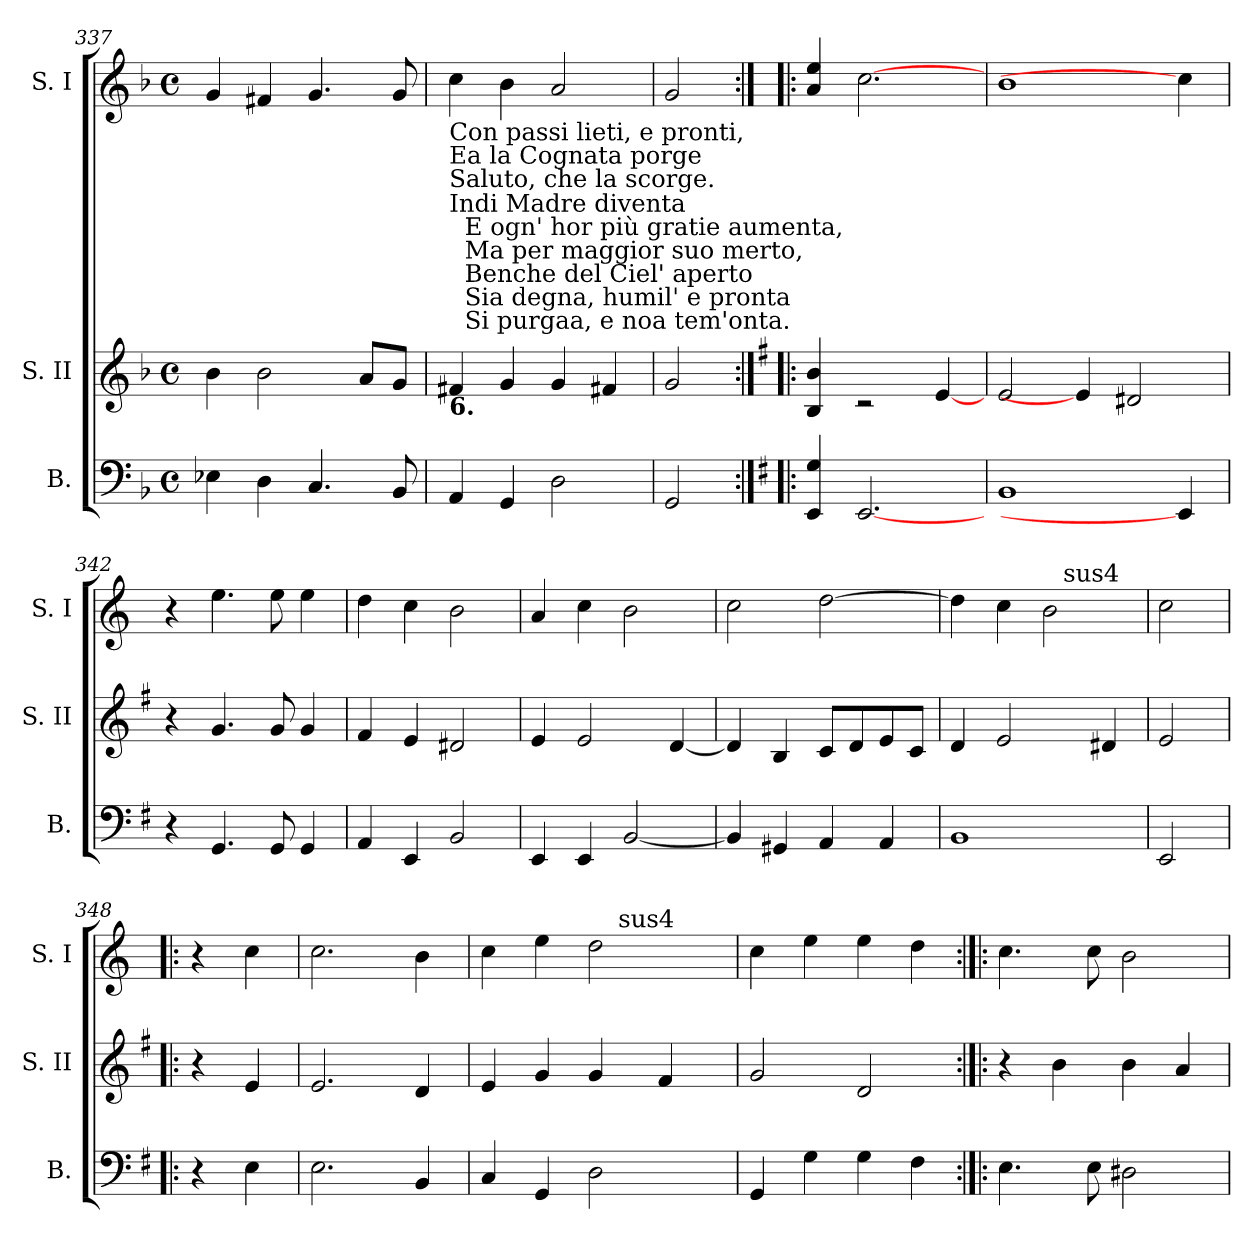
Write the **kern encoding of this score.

**kern	**kern	**kern
*part3	*part2	*part1
*staff3	*staff2	*staff1
*I"B.	*I"S. II	*I"S. I
*I'B.	*I'S. II	*I'S. I
*clefF4	*clefG2	*clefG2
*ITrd-3c-5	*ITrd-3c-5	*
*k[b-e-]	*k[b-e-]	*k[b-]
*B-:	*B-:	*F:
*M4/4	*M4/4	*M4/4
*met(c)	*met(c)	*met(c)
=337	=337	=337
4A-X\	4ee-\	4g/
4G\	2ee-\	4f#X/
4.F/	.	4.g/
.	8dd/L	.
8E-/	8cc/J	8g/
=338	=338	=338
!	!	!LO:TX:b:t=Con passi lieti, e pronti,\nEa la Cognata porge\nSaluto, che la scorge.
!	!LO:TX:b:B:t=6.	!
!	!LO:TX:t=Indi Madre diventa\n   E ogn' hor più gratie aumenta,\n   Ma per maggior suo merto,\n   Benche del Ciel' aperto\n   Sia degna, humil' e pronta\n   Si purgaa, e noa tem'onta.	!
4D/	4bn/	4cc\
4C/	4cc/	4b-\
2G\	4cc/	2a/
.	4bn/	.
=339	=339	=339
2C/	2cc/	2g/
!!LO:PB:g=z
=340:|!|:	=340:|!|:	=340:|!|:
*k[]	*k[]	*k[]
*C:	*C:	*C:
4AA/ 4c/	4e/ 4ee/	4a/ 4ee/
[2.AA	2rd	[2.cc
.	[4a/	.
=341	=341	=341
1E	2a/	1b
.	4a/]	.
.	2g#X/	.
4AA]	.	4cc]
=342	=342	=342
4r	4r	4r
4.C/	4.cc/	4.ee\
8C/	8cc/	8ee\
4C/	4cc/	4ee\
=343	=343	=343
4D/	4b/	4dd>\
4AA/	4a/	4cc\
2E/	2g#X/	2b\
=344	=344	=344
4AA/	4a/	4a/
4AA/	2a/	4cc\
[>2E/	.	2b\
.	[<4g/	.
=345	=345	=345
4E/]	4g/]	2cc\
4C#X/	4e/	.
4D/	8f/L	[<2dd\
.	8g/	.
4D/	8a/	.
.	8f/J	.
!!LO:LB:g=z
=346	=346	=346
*	*	*^
1E	4g/	4dd\]	2ryy
.	2a/	4cc\	.
.	.	2b\	16ryy
!	!	!	!LO:TX:a:t=sus4
.	.	.	4..ryy
.	4g#X/	.	.
*	*	*v	*v
=347	=347	=347
2AA/	2a/	2cc\
=348!|:	=348!|:	=348!|:
4r	4r	4r
4A\	4a/	4cc\
=349	=349	=349
2.A\	2.a/	2.cc\
4E/	4g/	4b\
=350	=350	=350
*	*	*^
4F/	4a/	4cc\	2ryy
4C/	4cc/	4ee\	.
2G\	4cc/	2dd\	16.ryy
!	!	!	!LO:TX:a:t=sus4
.	.	.	4ryy
.	4b/	.	.
.	.	.	8ryy
.	.	.	32ryy
*	*	*v	*v
=351	=351	=351
4C/	2cc/	4cc\
4c\	.	4ee\
4c\	2g/	4ee\
4B\	.	4dd\
!!LO:LB:g=z
=352:|!|:	=352:|!|:	=352:|!|:
4.A\	4r	4.cc\
.	4ee\	.
8A\	.	8cc\
2G#X\	4ee\	2b\
.	4dd/	.
=	=	=
*-	*-	*-
